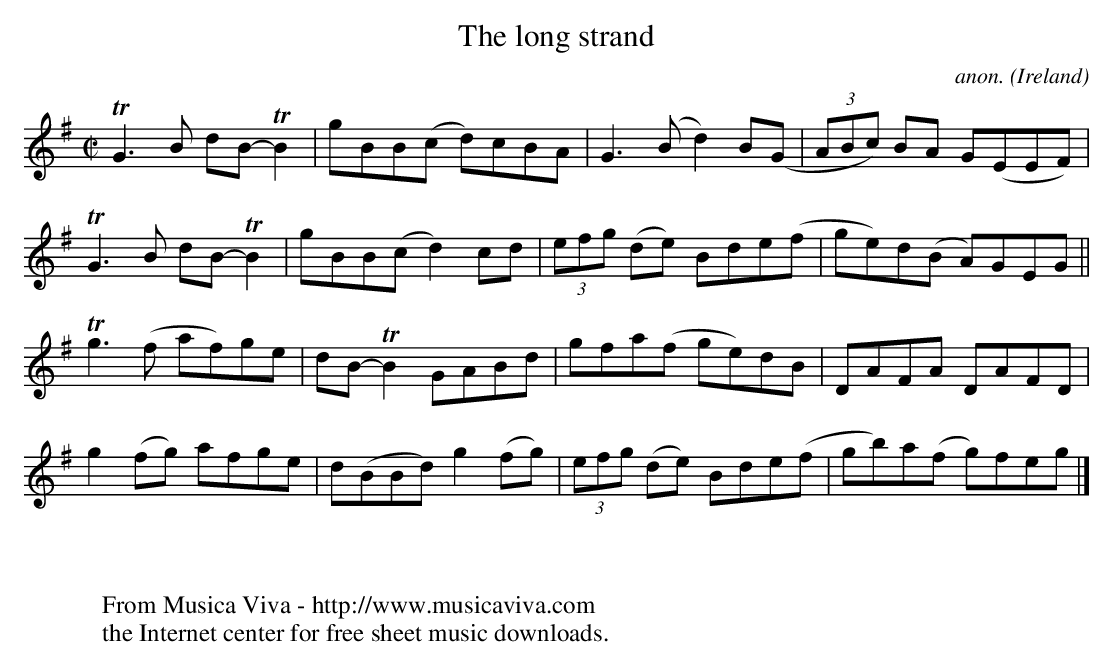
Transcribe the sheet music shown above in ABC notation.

X:1
T: The long strand
C: anon.
O: Ireland
4.abc
m: Tn2 = (3n/o/n/ m/n/
m: Tn3 = n(3n/o/n/ m/n/
M: C|
L: 1/8
K: G
TG3B dB-TB2|gBB(c d)cBA|G3(B d2)B(G|(3ABc) BA G(EEF)|
TG3B dB-TB2|gBB(c d2)cd|(3efg (de) Bde(f|ge)d(B A)GEG||
Tg3 (f af)ge|dB-TB2 GABd|gfa(f ge)dB|DAFA DAFD|
g2 (fg) afge|d(BBd) g2 (fg)|(3efg (de) Bde(f|gb)a(f g)feg|]
W:
W:
W: From Musica Viva - http://www.musicaviva.com
W: the Internet center for free sheet music downloads.
